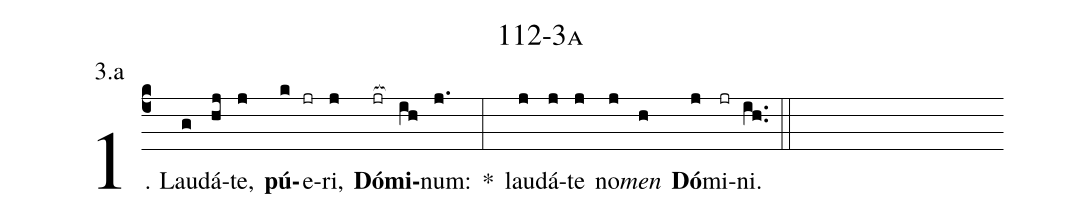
name: 112-3a;
annotation: 3.a;
%%
(c4)1. Lau(g)dá(hj)te,(j) <b>pú</b>(k)e(jr)ri,(j) <b>Dó</b>(jr[ocb:1{])<b>mi</b>(ih[ocb:0}])num:(j.) *(:) lau(j)dá(j)te(j) no(j)<i>men</i>(h) <b>Dó</b>(j)mi(jr)ni.(ih..) (::)
